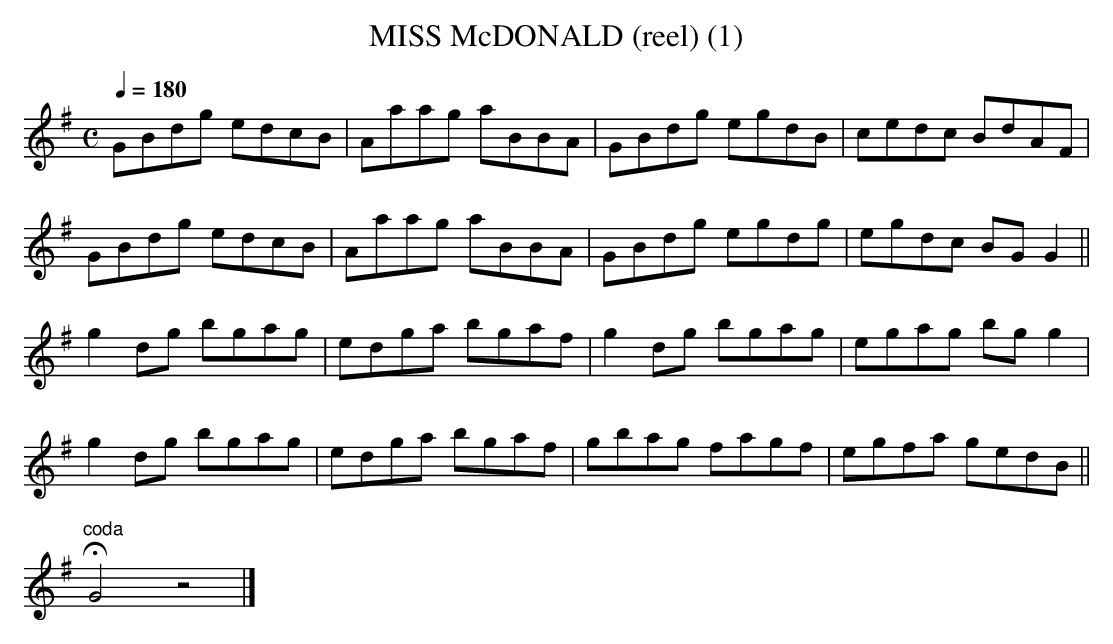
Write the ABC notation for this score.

X:1
T:MISS McDONALD (reel) (1)
M:C
L:1/8
Q:1/4=180
K:G
GBdg edcB|Aaag aBBA|GBdg egdB|cedc BdAF|
GBdg edcB|Aaag aBBA|GBdg egdg|egdc BGG2||
g2dg bgag|edga bgaf|g2dg bgag|egag bgg2|
g2dg bgag|edga bgaf|gbag fagf|egfa gedB||
"^coda"HG4z4|]
